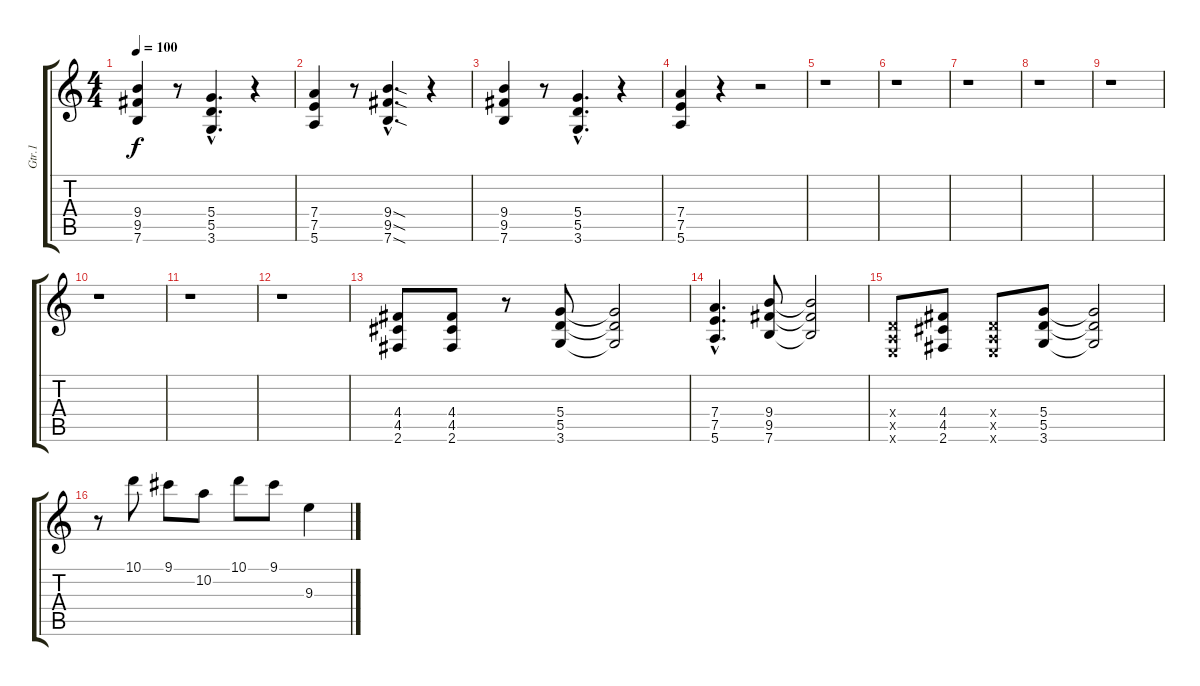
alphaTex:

\track ("Gtr.1" "Gtr.1") {instrument distortionguitar}
\staff {score tabs}
\tuning (E4 B3 G3 D3 A2 E2) {hide}
\ts (4 4)
\tempo 100
\clef g2
\ks c
(9.4 9.5 7.6).4{dy f instrument distortionguitar} r.8 (5.4{hac} 5.5{hac} 3.6{hac}).4{d} r.4 |
(7.4 7.5 5.6).4 r.8 (9.4{sod hac} 9.5{sod hac} 7.6{sod hac}).4{d} r.4 |
(9.4 9.5 7.6).4 r.8 (5.4{hac} 5.5{hac} 3.6{hac}).4{d} r.4 |
(7.4 7.5 5.6).4 r.4 r.2 |
r.1 |
r.1 |
r.1 |
r.1 |
r.1 |
r.1 |
r.1 |
r.1 |
(4.4 4.5 2.6).8 (4.4 4.5 2.6).8 r.8 (5.4 5.5 3.6).8 (5.4{t} 5.5{t} 3.6{t}).2 |
(7.4{hac} 7.5{hac} 5.6{hac}).4{d} (9.4 9.5 7.6).8 (9.4{t} 9.5{t} 7.6{t}).2 |
(0.4{x} 0.5{x} 0.6{x}).8 (4.4 4.5 2.6).8 (0.4{x} 0.5{x} 0.6{x}).8 (5.4 5.5 3.6).8 (5.4{t} 5.5{t} 3.6{t}).2 |
r.8 10.1.8 9.1.8 10.2.8 10.1.8 9.1.8 9.3.4
